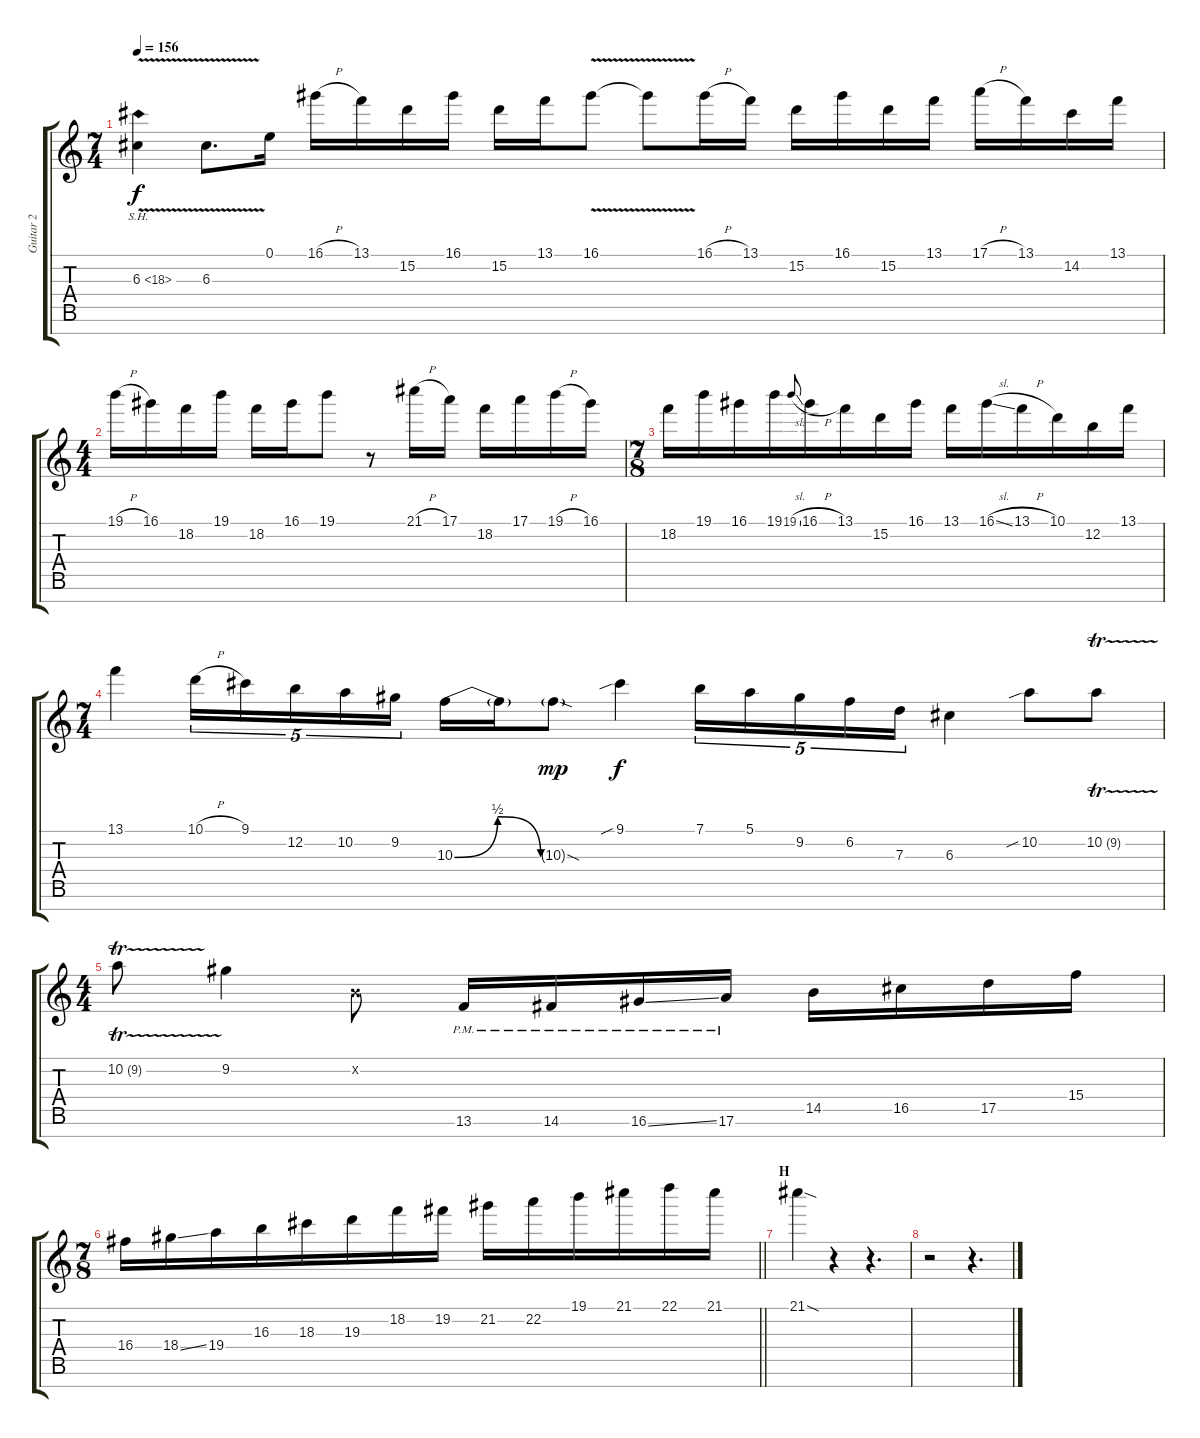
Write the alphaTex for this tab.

\track ("Guitar 2" "Guitar 2") {instrument distortionguitar}
\staff {score tabs}
\tuning (E4 B3 G3 D3 A2 E2 B1) {hide}
\ts (7 4)
\tempo 156
\clef g2
\ks c
6.3{sh 12 v}.4{dy f} 6.3{v}.8{d} 0.1.16 16.1{h}.16 13.1.16 15.2.16 16.1.16 15.2.16 13.1.16 16.1{v}.8 16.1{t}.8 16.1{h}.16 13.1.16 15.2.16 16.1.16 15.2.16 13.1.16 17.1{h}.16 13.1.16 14.2.16 13.1.16 |
\ts (4 4)
19.1{h}.16 16.1.16 18.2.16 19.1.16 18.2.16 16.1.16 19.1.8 r.8 21.1{h}.16 17.1.16 18.2.16 17.1.16 19.1{h}.16 16.1.16 |
\ts (7 8)
18.2.16 19.1.16 16.1.16 19.1.16 19.1{sl}.8{gr onbeat} 16.1{h}.16 13.1.16 15.2.16 16.1.16 13.1.16 16.1{sl}.16 13.1{h}.16 10.1.16 12.2.16 13.1.16 |
\ts (7 4)
13.1.4 10.1{h}.16{tu (5 4)} 9.1.16{tu (5 4)} 12.2.16{tu (5 4)} 10.2.16{tu (5 4)} 9.2.16{tu (5 4)} 10.3{be (bendrelease 0 0 15 2 15 2 60 0)}.16 10.3{t}.16 10.3{sod g}.8{dy mp} 9.1{sib}.4{dy f} 7.1.16{tu (5 4)} 5.1.16{tu (5 4)} 9.2.16{tu (5 4)} 6.2.16{tu (5 4)} 7.3.16{tu (5 4)} 6.3.4 10.2{sib}.8 10.2{tr (9 32)}.8 |
\ts (4 4)
10.2{tr (9 32)}.8 9.2.4 0.2{x}.8 13.6{pm}.16 14.6{pm}.16 16.6{ss pm}.16 17.6{pm}.16 14.5.16 16.5.16 17.5.16 15.4.16 |
\ts (7 8)
\barLineRight lightlight
16.4.16 18.4{ss}.16 19.4.16 16.3.16 18.3.16 19.3.16 18.2.16 19.2.16 21.2.16 22.2.16 19.1.16 21.1.16 22.1.16 21.1.16 |
\section ("" "H")
21.1{sod}.4 r.4 r.4{d} |
r.2 r.4{d}
